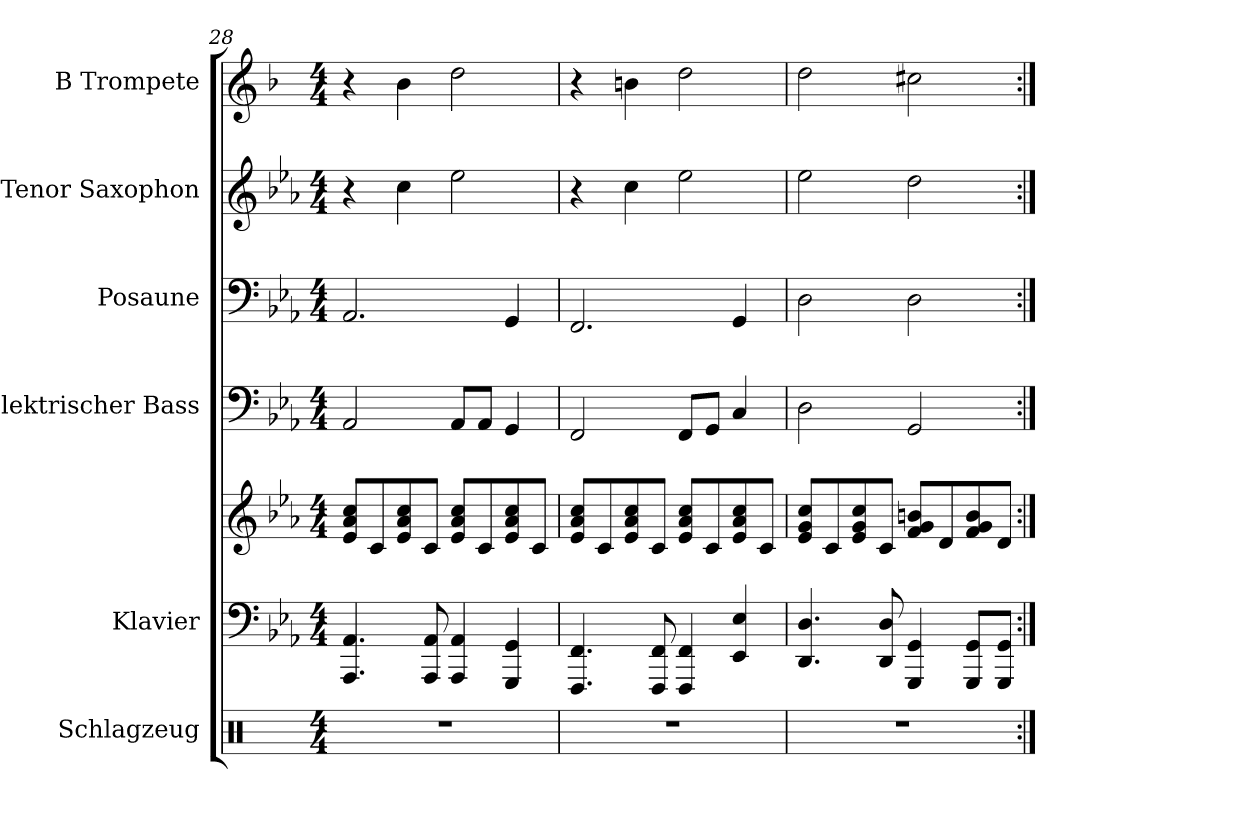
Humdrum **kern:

**kern	**kern	**kern	**kern	**kern	**kern	**kern
*part6	*part5	*part5	*part4	*part3	*part2	*part1
*staff7	*staff6	*staff5	*staff4	*staff3	*staff2	*staff1
*I"Schlagzeug	*I"Klavier	*	*I"Elektrischer Bass	*I"Posaune	*I"Tenor Saxophon	*I"B Trompete
*I'Slzg.	*I'Klav.	*	*I'E-B.	*I'Psn.	*I'T. Sax.	*I'B Tpt.
*clefX	*clefF4	*clefG2	*clefF4	*clefF4	*clefG2	*clefG2
*	*	*	*ITrd7c12	*	*ITrd8c14	*ITrd1c2
*k[]	*k[b-e-a-]	*k[b-e-a-]	*k[b-e-a-]	*k[b-e-a-]	*k[b-e-a-]	*k[b-e-a-]
*M4/4	*M4/4	*M4/4	*M4/4	*M4/4	*M4/4	*M4/4
=28	=28	=28	=28	=28	=28	=28
1r	4.AAA-/ 4.AA-/	8e-/ 8a-/ 8cc/L	2AAA-/	2.AA-/	4r	4r
.	.	8c/	.	.	.	.
.	.	8e-/ 8a-/ 8cc/	.	.	4c\	4a-\
.	8AAA-/ 8AA-/	8c/J	.	.	.	.
.	4AAA-/ 4AA-/	8e-/ 8a-/ 8cc/L	8AAA-/L	.	2e-\	2cc\
.	.	8c/	8AAA-/J	.	.	.
.	4GGG/ 4GG/	8e-/ 8a-/ 8cc/	4GGG/	4GG/	.	.
.	.	8c/J	.	.	.	.
=29	=29	=29	=29	=29	=29	=29
1r	4.FFF/ 4.FF/	8e-/ 8a-/ 8cc/L	2FFF/	2.FF/	4r	4r
.	.	8c/	.	.	.	.
.	.	8e-/ 8a-/ 8cc/	.	.	4c\	4an\
.	8FFF/ 8FF/	8c/J	.	.	.	.
.	4FFF/ 4FF/	8e-/ 8a-/ 8cc/L	8FFF/L	.	2e-\	2cc\
.	.	8c/	8GGG/J	.	.	.
.	4EE-/ 4E-/	8e-/ 8a-/ 8cc/	4CC/	4GG/	.	.
.	.	8c/J	.	.	.	.
=30	=30	=30	=30	=30	=30	=30
1r	4.DD/ 4.D/	8e-/ 8g/ 8cc/L	2DD\	2D\	2e-\	2cc\
.	.	8c/	.	.	.	.
.	.	8e-/ 8g/ 8cc/	.	.	.	.
.	8DD/ 8D/	8c/J	.	.	.	.
.	4GGG/ 4GG/	8f/ 8g/ 8bn/L	2GGG/	2D\	2d\	2bn\
.	.	8d/	.	.	.	.
.	8GGG/ 8GG/L	8f/ 8g/ 8b/	.	.	.	.
.	8GGG/ 8GG/J	8d/J	.	.	.	.
=:|!	=:|!	=:|!	=:|!	=:|!	=:|!	=:|!
*-	*-	*-	*-	*-	*-	*-
